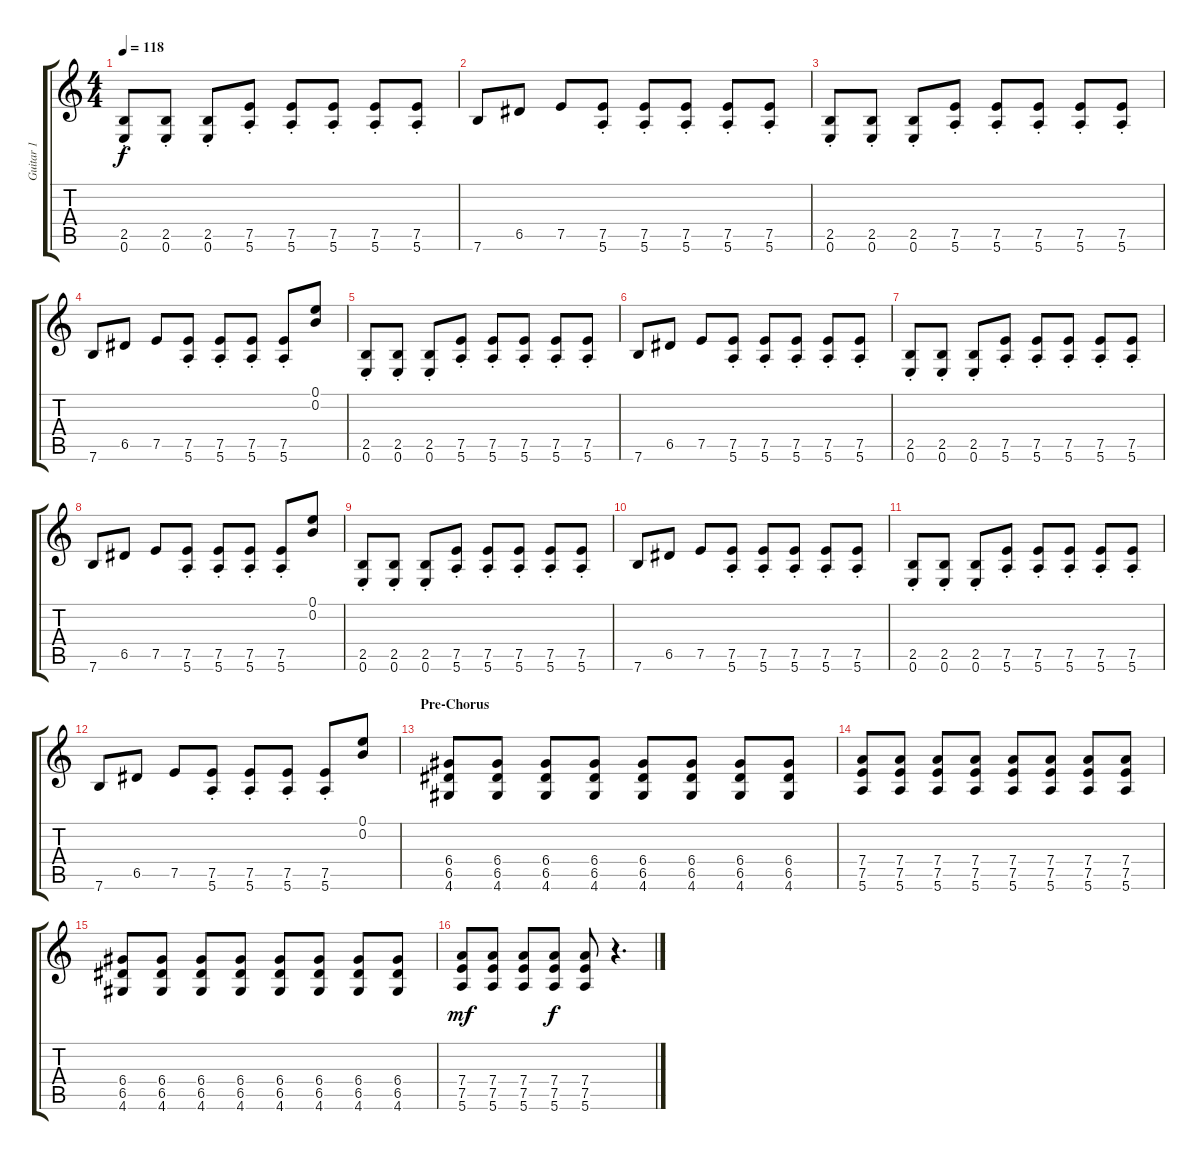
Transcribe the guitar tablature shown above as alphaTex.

\track ("Guitar 1" "Guitar 1") {instrument electricguitarmuted}
\staff {score tabs}
\tuning (E4 B3 G3 D3 A2 E2) {hide}
\ts (4 4)
\tempo 118
\clef g2
\ks c
(2.5{st} 0.6{st}).8{dy f instrument electricguitarmuted} (2.5{st} 0.6{st}).8 (2.5{st} 0.6{st}).8 (7.5{st} 5.6{st}).8 (7.5{st} 5.6{st}).8 (7.5{st} 5.6{st}).8 (7.5{st} 5.6{st}).8 (7.5{st} 5.6{st}).8 |
7.6.8 6.5.8 7.5.8 (7.5{st} 5.6{st}).8 (7.5{st} 5.6{st}).8 (7.5{st} 5.6{st}).8 (7.5{st} 5.6{st}).8 (7.5{st} 5.6{st}).8 |
(2.5{st} 0.6{st}).8 (2.5{st} 0.6{st}).8 (2.5{st} 0.6{st}).8 (7.5{st} 5.6{st}).8 (7.5{st} 5.6{st}).8 (7.5{st} 5.6{st}).8 (7.5{st} 5.6{st}).8 (7.5{st} 5.6{st}).8 |
7.6.8 6.5.8 7.5.8 (7.5{st} 5.6{st}).8 (7.5{st} 5.6{st}).8 (7.5{st} 5.6{st}).8 (7.5{st} 5.6{st}).8 (0.1 0.2).8{instrument distortionguitar} |
(2.5{st} 0.6{st}).8{instrument electricguitarmuted} (2.5{st} 0.6{st}).8 (2.5{st} 0.6{st}).8 (7.5{st} 5.6{st}).8 (7.5{st} 5.6{st}).8 (7.5{st} 5.6{st}).8 (7.5{st} 5.6{st}).8 (7.5{st} 5.6{st}).8 |
7.6.8 6.5.8 7.5.8 (7.5{st} 5.6{st}).8 (7.5{st} 5.6{st}).8 (7.5{st} 5.6{st}).8 (7.5{st} 5.6{st}).8 (7.5{st} 5.6{st}).8 |
(2.5{st} 0.6{st}).8 (2.5{st} 0.6{st}).8 (2.5{st} 0.6{st}).8 (7.5{st} 5.6{st}).8 (7.5{st} 5.6{st}).8 (7.5{st} 5.6{st}).8 (7.5{st} 5.6{st}).8 (7.5{st} 5.6{st}).8 |
7.6.8 6.5.8 7.5.8 (7.5{st} 5.6{st}).8 (7.5{st} 5.6{st}).8 (7.5{st} 5.6{st}).8 (7.5{st} 5.6{st}).8 (0.1 0.2).8{instrument distortionguitar} |
(2.5{st} 0.6{st}).8{instrument electricguitarmuted} (2.5{st} 0.6{st}).8 (2.5{st} 0.6{st}).8 (7.5{st} 5.6{st}).8 (7.5{st} 5.6{st}).8 (7.5{st} 5.6{st}).8 (7.5{st} 5.6{st}).8 (7.5{st} 5.6{st}).8 |
7.6.8 6.5.8 7.5.8 (7.5{st} 5.6{st}).8 (7.5{st} 5.6{st}).8 (7.5{st} 5.6{st}).8 (7.5{st} 5.6{st}).8 (7.5{st} 5.6{st}).8 |
(2.5{st} 0.6{st}).8 (2.5{st} 0.6{st}).8 (2.5{st} 0.6{st}).8 (7.5{st} 5.6{st}).8 (7.5{st} 5.6{st}).8 (7.5{st} 5.6{st}).8 (7.5{st} 5.6{st}).8 (7.5{st} 5.6{st}).8 |
7.6.8 6.5.8 7.5.8 (7.5{st} 5.6{st}).8 (7.5{st} 5.6{st}).8 (7.5{st} 5.6{st}).8 (7.5{st} 5.6{st}).8 (0.1 0.2).8{instrument distortionguitar} |
\section ("" "Pre-Chorus")
(6.4 6.5 4.6).8{instrument distortionguitar} (6.4 6.5 4.6).8 (6.4 6.5 4.6).8 (6.4 6.5 4.6).8 (6.4 6.5 4.6).8 (6.4 6.5 4.6).8 (6.4 6.5 4.6).8 (6.4 6.5 4.6).8 |
(7.4 7.5 5.6).8 (7.4 7.5 5.6).8 (7.4 7.5 5.6).8 (7.4 7.5 5.6).8 (7.4 7.5 5.6).8 (7.4 7.5 5.6).8 (7.4 7.5 5.6).8 (7.4 7.5 5.6).8 |
(6.4 6.5 4.6).8{instrument distortionguitar} (6.4 6.5 4.6).8 (6.4 6.5 4.6).8 (6.4 6.5 4.6).8 (6.4 6.5 4.6).8 (6.4 6.5 4.6).8 (6.4 6.5 4.6).8 (6.4 6.5 4.6).8 |
(7.4 7.5 5.6).8{dy mf} (7.4 7.5 5.6).8 (7.4 7.5 5.6).8 (7.4 7.5 5.6).8{dy f} (7.4 7.5 5.6).8 r.4{d}
